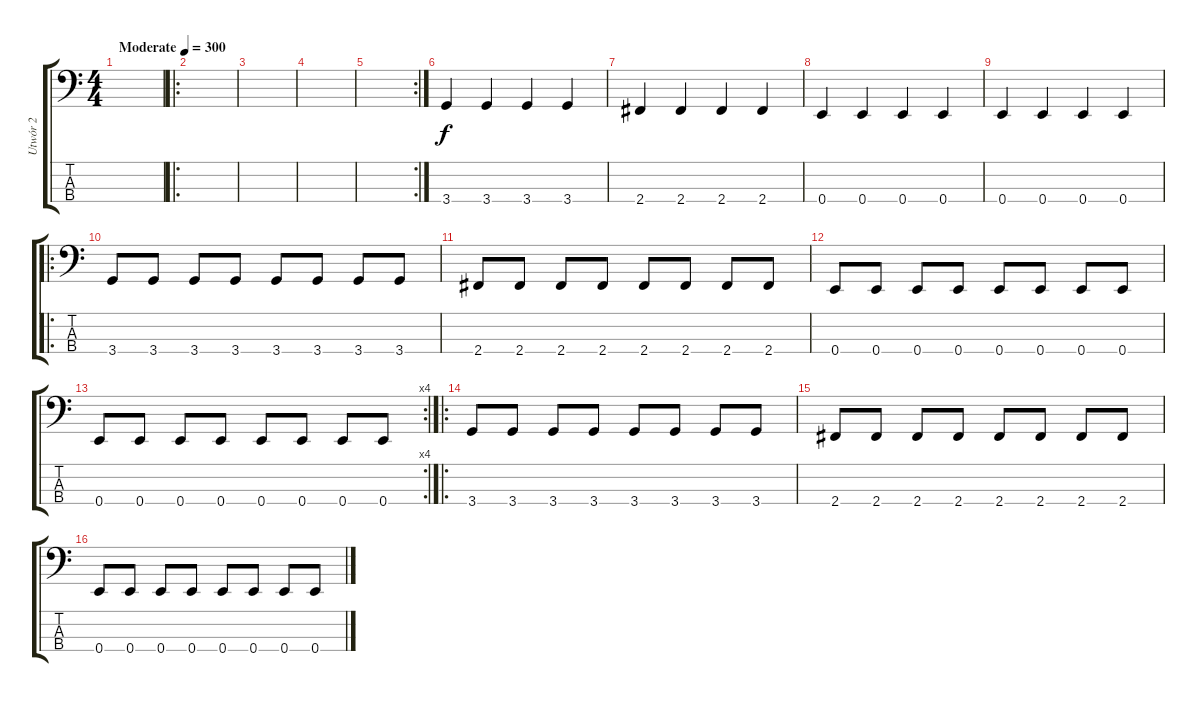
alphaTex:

\track ("Utwór 2" "Utwór 2") {instrument electricbassfinger}
\staff {score tabs}
\tuning (G2 D2 A1 E1) {hide}
\ts (4 4)
\tempo (300 "Moderate")
\clef f4
\ks c
|
\ro
|
|
|
\rc 2
|
3.4.4 3.4.4 3.4.4 3.4.4 |
2.4.4 2.4.4 2.4.4 2.4.4 |
0.4.4 0.4.4 0.4.4 0.4.4 |
0.4.4 0.4.4 0.4.4 0.4.4 |
\ro
3.4.8 3.4.8 3.4.8 3.4.8 3.4.8 3.4.8 3.4.8 3.4.8 |
2.4.8 2.4.8 2.4.8 2.4.8 2.4.8 2.4.8 2.4.8 2.4.8 |
0.4.8 0.4.8 0.4.8 0.4.8 0.4.8 0.4.8 0.4.8 0.4.8 |
\rc 4
0.4.8 0.4.8 0.4.8 0.4.8 0.4.8 0.4.8 0.4.8 0.4.8 |
\ro
3.4.8 3.4.8 3.4.8 3.4.8 3.4.8 3.4.8 3.4.8 3.4.8 |
2.4.8 2.4.8 2.4.8 2.4.8 2.4.8 2.4.8 2.4.8 2.4.8 |
0.4.8 0.4.8 0.4.8 0.4.8 0.4.8 0.4.8 0.4.8 0.4.8
